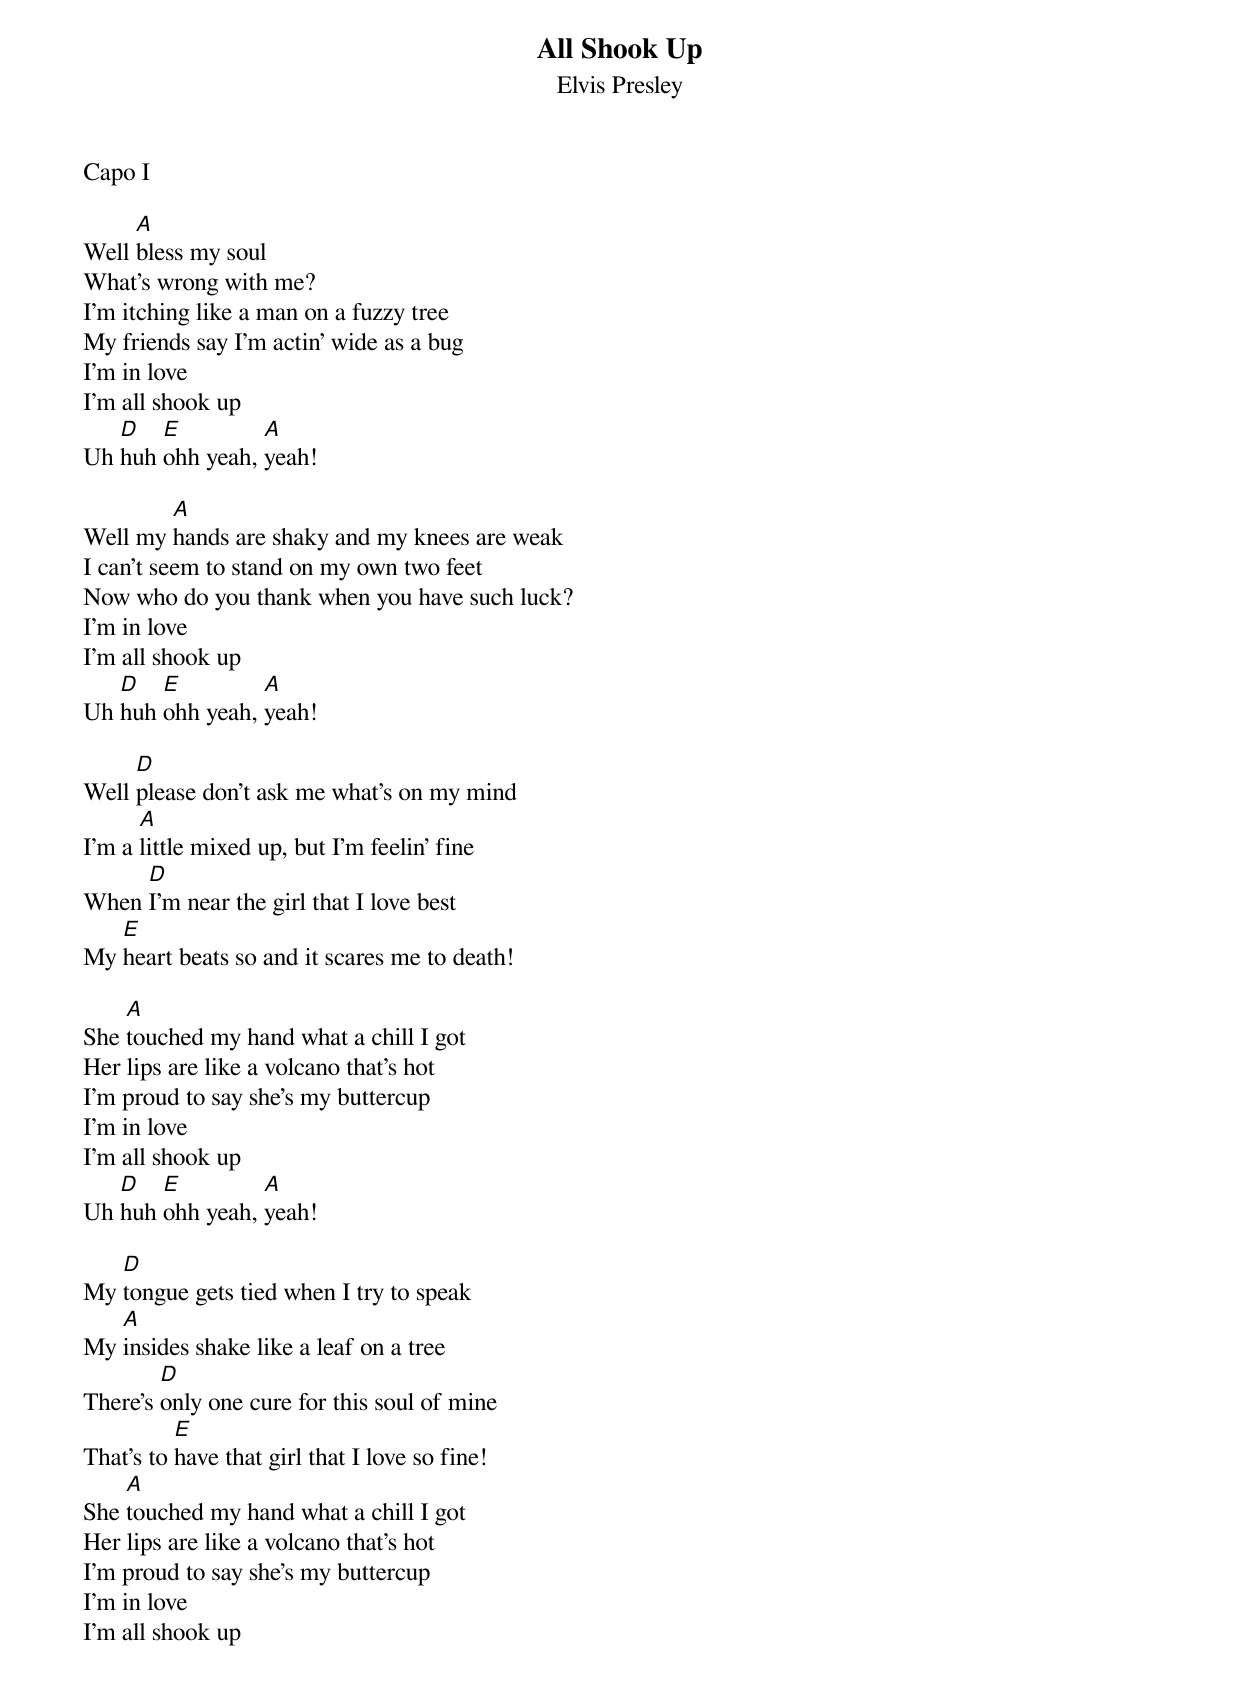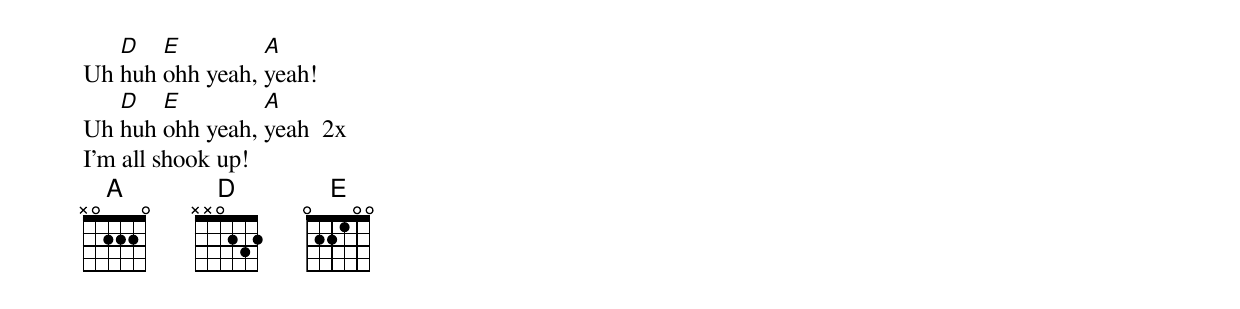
{title: All Shook Up}
{subtitle: Elvis Presley}
Capo I

Well [A]bless my soul
What's wrong with me?
I'm itching like a man on a fuzzy tree
My friends say I'm actin' wide as a bug
I'm in love
I'm all shook up
Uh [D]huh [E]ohh yeah, [A]yeah!

Well my [A]hands are shaky and my knees are weak
I can't seem to stand on my own two feet
Now who do you thank when you have such luck?
I'm in love
I'm all shook up
Uh [D]huh [E]ohh yeah, [A]yeah!

Well [D]please don't ask me what's on my mind
I'm a [A]little mixed up, but I'm feelin' fine
When [D]I'm near the girl that I love best
My [E]heart beats so and it scares me to death!

She [A]touched my hand what a chill I got
Her lips are like a volcano that's hot
I'm proud to say she's my buttercup
I'm in love
I'm all shook up
Uh [D]huh [E]ohh yeah, [A]yeah!

My [D]tongue gets tied when I try to speak
My [A]insides shake like a leaf on a tree
There's [D]only one cure for this soul of mine
That's to [E]have that girl that I love so fine!
She [A]touched my hand what a chill I got
Her lips are like a volcano that's hot
I'm proud to say she's my buttercup
I'm in love
I'm all shook up
Uh [D]huh [E]ohh yeah, [A]yeah!
Uh [D]huh [E]ohh yeah, [A]yeah  2x
I'm all shook up!
